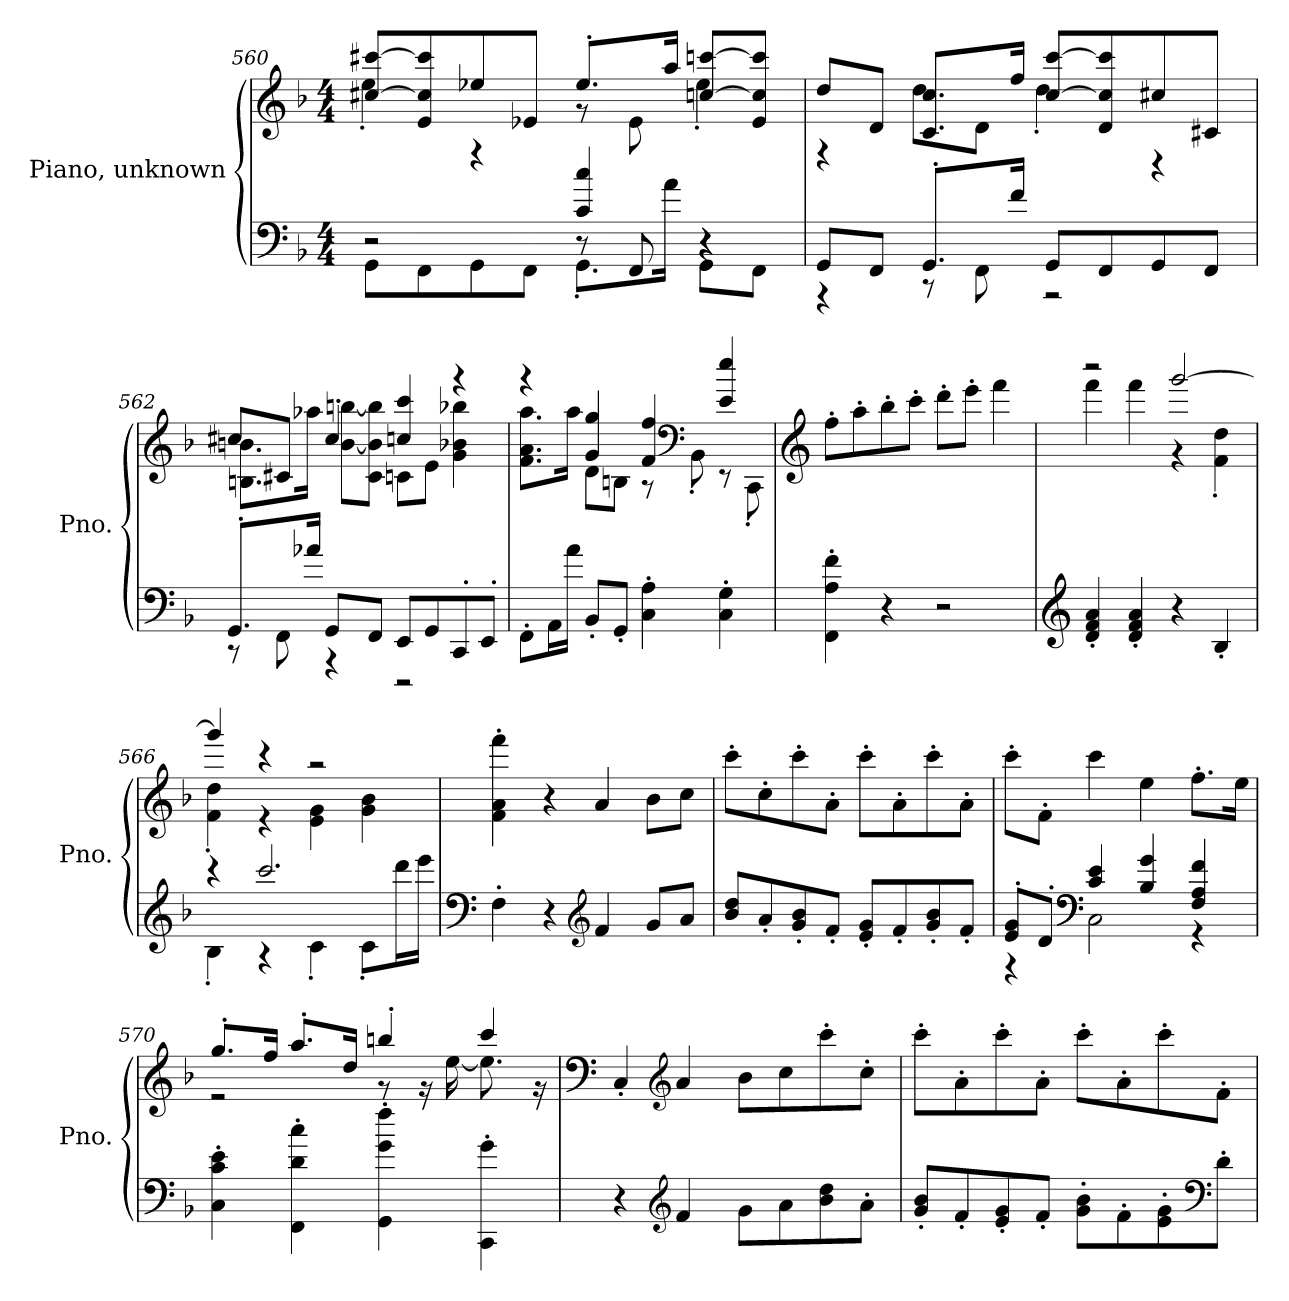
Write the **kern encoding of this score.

**kern	**kern
*part1	*part1
*staff2	*staff1
*I"Piano, unknown	*
*I'Pno.	*
!!LO:LB:g=z
*clefF4	*clefG2
*k[b-]	*k[b-]
*M4/4	*M4/4
=560	=560
*^	*^
*	*^	*	*
2r	8GG\L	2r	[8cc#X/ [8ccc#X/L	4ee'\
.	8FF\	.	8e/ 8cc#/] 8ccc#/]	.
.	8GG\	.	8ee-X/	4r
.	8FF\J	.	8e-X/J	.
4c/ 4cc/	8.GG'\L	8r	8.ee-'/L	8r
.	.	8FF/	.	8e-\
.	16a\Jk	.	16aa/Jk	.
4r	8GG\L	4r	[8ccn/ [8cccn/L	4ee-'\
.	8FF\J	.	8e-/ 8cc/] 8ccc/]J	.
*	*v	*v	*	*
=561	=561	=561	=561
8GG/L	4r	8dd/L	4r
8FF/J	.	8d/J	.
8.GG'/L	8r	8.c/ 8.cc/L	8dd\L
.	8FF\	.	8d\J
16f/Jk	.	16ff/Jk	.
8GG/L	2r	[8cc/ [8ccc/L	4dd'\
8FF/	.	8d/ 8cc/] 8ccc/]	.
8GG/	.	8cc#X/	4r
8FF/J	.	8c#X/J	.
!!LO:LB:g=z	!!
=562	=562	=562	=562
8.GG'/L	8r	8cc#X/L	8.Bn\ 8.bn\L
.	8FF\	8c#X/J	.
16a-X/Jk	.	.	16aa-X\Jk
8GG/L	4r	4cc#'/	[8b\ [8bbn\L
8FF/J	.	.	8c#\ 8b\] 8bb\]J
8EE/L	2r	4ccn/ 4ccc/	8cn\L
8GG/	.	.	8e\J
8CC'/	.	4r	4g\ 4b-X\ 4bb-X\
8EE'/J	.	.	.
*v	*v	*	*
=563	=563	=563
8FF'\L	4r	8.f\ 8.a\ 8.aa\L
16AA\L	.	.
16a\JJ	.	16aa\Jk
8BB-'/L	4g/ 4gg/	8d\L
8GG'/J	.	8Bn\J
4C\' 4A\'	4f/ 4ff/	8r
*	*clefF4	*
.	.	8BB-'\
4C\' 4G\'	4e/ 4ee/	8r
.	.	8CC'\
*	*v	*v
=564	=564
*	*clefG2
4FF\' 4A\' 4f\'	8ff'\L
.	8aa'\
4r	8bb-'\
.	8ccc'\J
2r	8ddd'\L
.	8eee'\J
.	4fff\
!!LO:PB:g=z
=565	=565
*clefG2	*
*	*^
4d/' 4f/' 4a/'	2r	4fff\
4d/' 4f/' 4a/'	.	4fff\
4r	[2ggg/	4r
4B-'/	.	4f\' 4dd\'
=566	=566	=566
*^	*	*
4r	4B-'\	4ggg/]	4f\' 4dd\'
2.ccc/	4r	4r	4r
.	4c'\	2r	4e\ 4g\
.	8c'\L	.	4g\ 4b-\
.	16ddd\L	.	.
.	16eee\JJ	.	.
*v	*v	*	*
*	*v	*v
=567	=567
*clefF4	*
4F'\	4f\' 4a\' 4fff\'
4r	4r
*clefG2	*
4f/	4a/
8g/L	8b-\L
8a/J	8cc\J
=568	=568
8b-/ 8dd/L	8ccc'\L
8a'/	8cc'\
8g/' 8b-/'	8ccc'\
8f'/J	8a'\J
8e/' 8g/'L	8ccc'\L
8f'/	8a'\
8g/' 8b-/'	8ccc'\
8f'/J	8a'\J
=569	=569
*^	*
8e/' 8g/'L	4r	8ccc'\L
8d'/J	.	8f'\J
*clefF4	*	*
4c/ 4e/	2C\	4ccc\
4B-/ 4g/	.	4ee\
4F/ 4A/ 4f/	4r	8.ff'\L
.	.	16ee\Jk
*v	*v	*
!!LO:LB:g=z
=570	=570
*	*^
4C\' 4c\' 4e\'	8.gg'/L	2r
.	16ff/Jk	.
4FF\' 4d\' 4cc\'	8.aa'/L	.
.	16dd/Jk	.
4GG\' 4g\' 4ff\'	4bbn'/	8r
.	.	16r
.	.	[16ee\
4CC\' 4g\'	4ccc/	8.ee\]
.	.	16r
*	*v	*v
=571	=571
*	*clefF4
4r	4C'/
*clefG2	*clefG2
4f/	4a/
8g\L	8b-\L
8a\	8cc\
8b-\ 8dd\	8ccc'\
8a'\J	8cc'\J
=572	=572
8g/' 8b-/'L	8ccc'\L
8f'/	8a'\
8e/' 8g/'	8ccc'\
8f'/J	8a'\J
8g\' 8b-\'L	8ccc'\L
8f'\	8a'\
8e\' 8g\'	8ccc'\
*clefF4	*
8d'\J	8f'\J
=	=
*-	*-
